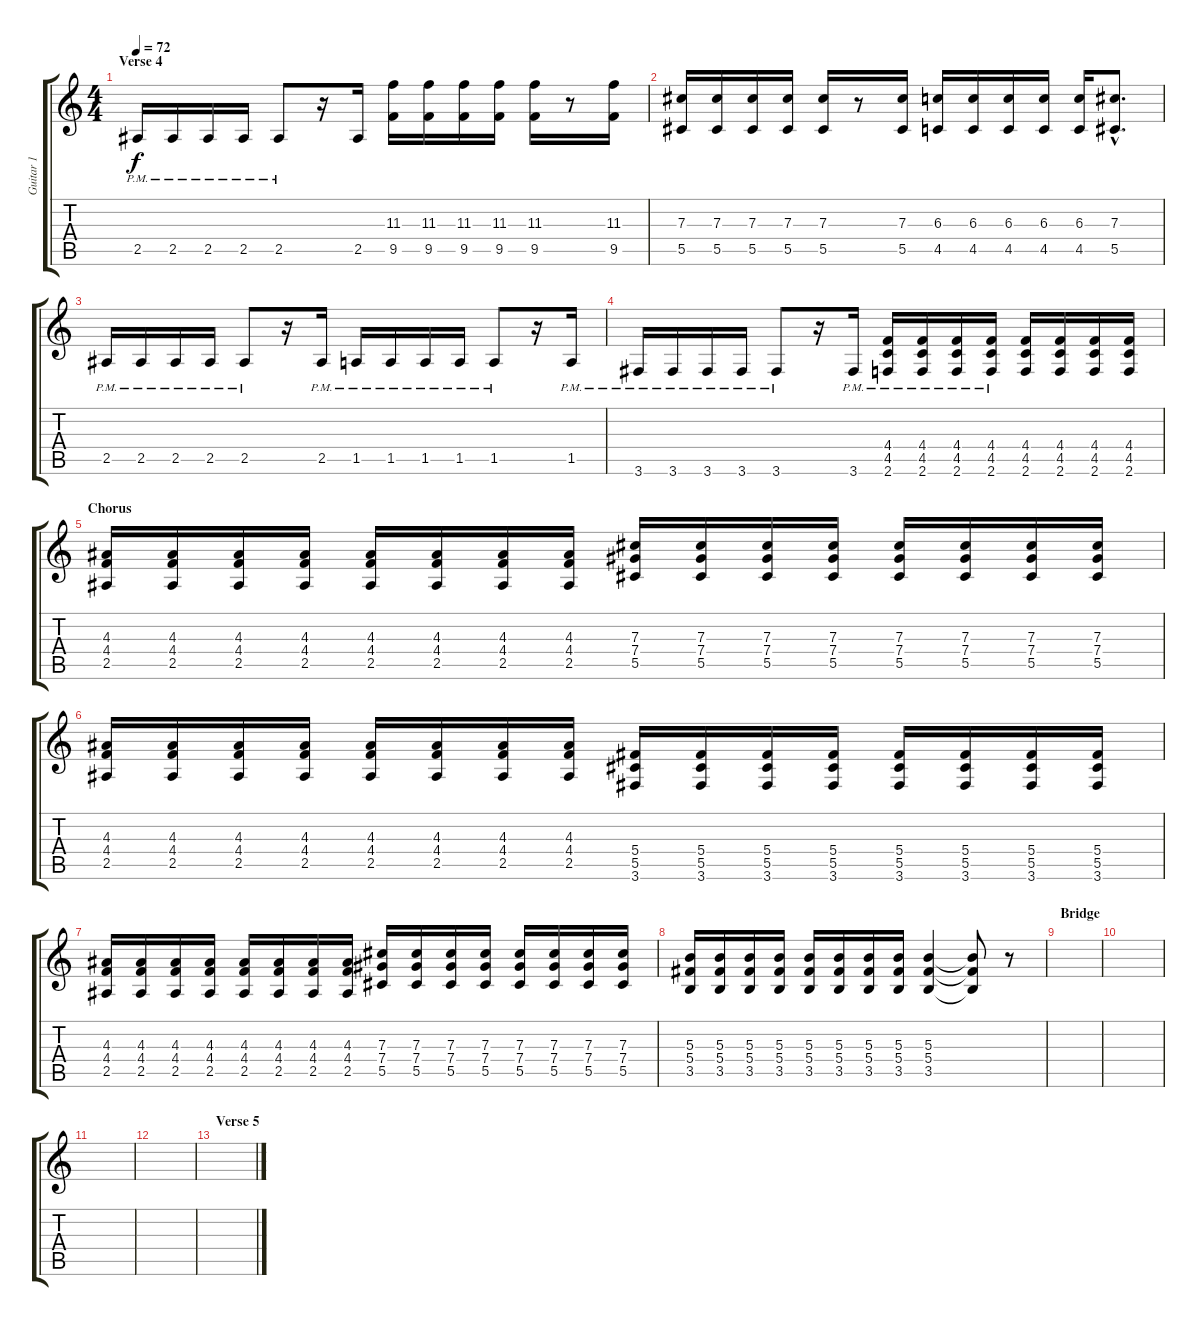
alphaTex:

\track ("Guitar 1" "Guitar 1") {instrument distortionguitar}
\staff {score tabs}
\tuning (Eb4 Bb3 Gb3 Db3 Ab2 Eb2) {hide}
\ts (4 4)
\section ("" "Verse 4")
\tempo 72
\clef g2
\ks c
2.5{pm}.16{dy f} 2.5{pm}.16 2.5{pm}.16 2.5{pm}.16 2.5{pm}.8 r.16 2.5.16 (11.3 9.5).16 (11.3 9.5).16 (11.3 9.5).16 (11.3 9.5).16 (11.3 9.5).16 r.8 (11.3 9.5).16 |
(7.3 5.5).16 (7.3 5.5).16 (7.3 5.5).16 (7.3 5.5).16 (7.3 5.5).16 r.8 (7.3 5.5).16 (6.3 4.5).16 (6.3 4.5).16 (6.3 4.5).16 (6.3 4.5).16 (6.3 4.5).16 (7.3{hac} 5.5{hac}).8{d} |
2.5{pm}.16 2.5{pm}.16 2.5{pm}.16 2.5{pm}.16 2.5{pm}.8 r.16 2.5{pm}.16 1.5{pm}.16 1.5{pm}.16 1.5{pm}.16 1.5{pm}.16 1.5{pm}.8 r.16 1.5{pm}.16 |
3.6{pm}.16 3.6{pm}.16 3.6{pm}.16 3.6{pm}.16 3.6{pm}.8 r.16 3.6{pm}.16 (4.4 4.5 2.6{pm}).16 (4.4 4.5 2.6{pm}).16 (4.4 4.5 2.6{pm}).16 (4.4 4.5 2.6{pm}).16 (4.4 4.5 2.6).16 (4.4 4.5 2.6).16 (4.4 4.5 2.6).16 (4.4 4.5 2.6).16 |
\section ("" "Chorus")
(4.3 4.4 2.5).16 (4.3 4.4 2.5).16 (4.3 4.4 2.5).16 (4.3 4.4 2.5).16 (4.3 4.4 2.5).16 (4.3 4.4 2.5).16 (4.3 4.4 2.5).16 (4.3 4.4 2.5).16 (7.3 7.4 5.5).16 (7.3 7.4 5.5).16 (7.3 7.4 5.5).16 (7.3 7.4 5.5).16 (7.3 7.4 5.5).16 (7.3 7.4 5.5).16 (7.3 7.4 5.5).16 (7.3 7.4 5.5).16 |
(4.3 4.4 2.5).16 (4.3 4.4 2.5).16 (4.3 4.4 2.5).16 (4.3 4.4 2.5).16 (4.3 4.4 2.5).16 (4.3 4.4 2.5).16 (4.3 4.4 2.5).16 (4.3 4.4 2.5).16 (5.4 5.5 3.6).16 (5.4 5.5 3.6).16 (5.4 5.5 3.6).16 (5.4 5.5 3.6).16 (5.4 5.5 3.6).16 (5.4 5.5 3.6).16 (5.4 5.5 3.6).16 (5.4 5.5 3.6).16 |
(4.3 4.4 2.5).16 (4.3 4.4 2.5).16 (4.3 4.4 2.5).16 (4.3 4.4 2.5).16 (4.3 4.4 2.5).16 (4.3 4.4 2.5).16 (4.3 4.4 2.5).16 (4.3 4.4 2.5).16 (7.3 7.4 5.5).16 (7.3 7.4 5.5).16 (7.3 7.4 5.5).16 (7.3 7.4 5.5).16 (7.3 7.4 5.5).16 (7.3 7.4 5.5).16 (7.3 7.4 5.5).16 (7.3 7.4 5.5).16 |
(5.3 5.4 3.5).16 (5.3 5.4 3.5).16 (5.3 5.4 3.5).16 (5.3 5.4 3.5).16 (5.3 5.4 3.5).16 (5.3 5.4 3.5).16 (5.3 5.4 3.5).16 (5.3 5.4 3.5).16 (5.3 5.4 3.5).4 (5.3{t} 5.4{t} 3.5{t}).8 r.8 |
\section ("" "Bridge")
|
|
|
|
\section ("" "Verse 5")
